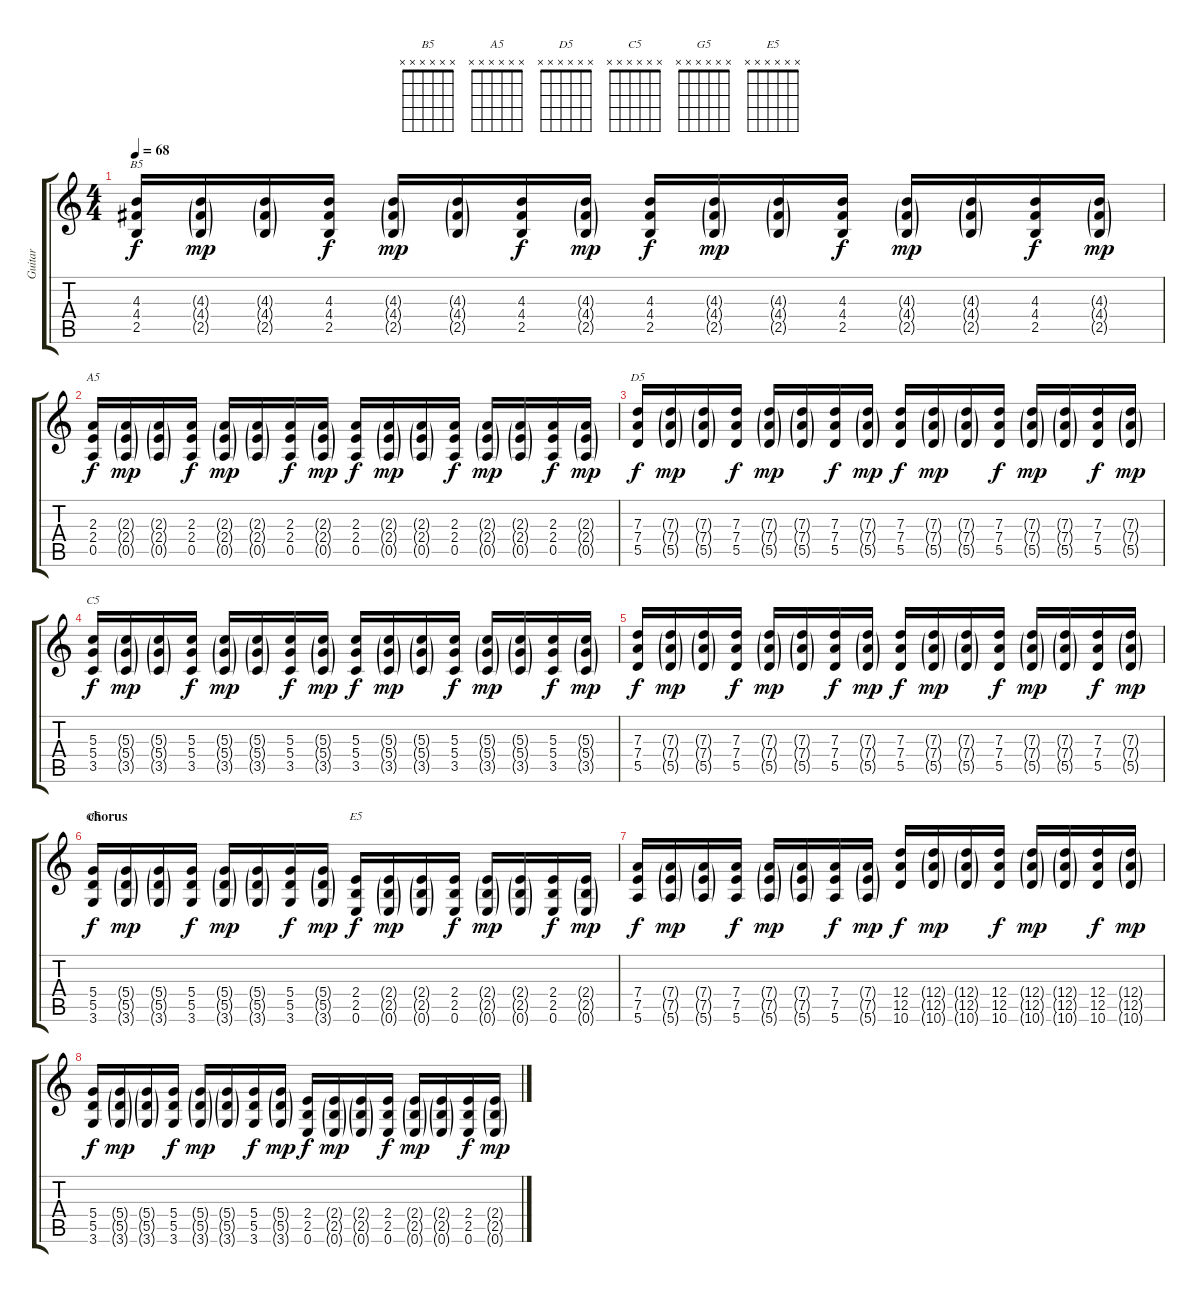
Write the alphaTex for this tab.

\track ("Guitar" "Guitar") {instrument overdrivenguitar}
\staff {score tabs}
\tuning (E4 B3 G3 D3 A2 E2) {hide}
\chord ("B5" x x x x x x)
\chord ("A5" x x x x x x)
\chord ("D5" x x x x x x)
\chord ("C5" x x x x x x)
\chord ("G5" x x x x x x)
\chord ("E5" x x x x x x)
\ts (4 4)
\tempo 68
\clef g2
\ks c
(4.3 4.4 2.5).16{ch "B5" dy f} (4.3{g} 4.4{g} 2.5{g}).16{dy mp} (4.3{g} 4.4{g} 2.5{g}).16 (4.3 4.4 2.5).16{dy f} (4.3{g} 4.4{g} 2.5{g}).16{dy mp} (4.3{g} 4.4{g} 2.5{g}).16 (4.3 4.4 2.5).16{dy f} (4.3{g} 4.4{g} 2.5{g}).16{dy mp} (4.3 4.4 2.5).16{dy f} (4.3{g} 4.4{g} 2.5{g}).16{dy mp} (4.3{g} 4.4{g} 2.5{g}).16 (4.3 4.4 2.5).16{dy f} (4.3{g} 4.4{g} 2.5{g}).16{dy mp} (4.3{g} 4.4{g} 2.5{g}).16 (4.3 4.4 2.5).16{dy f} (4.3{g} 4.4{g} 2.5{g}).16{dy mp} |
(2.3 2.4 0.5).16{ch "A5" dy f} (2.3{g} 2.4{g} 0.5{g}).16{dy mp} (2.3{g} 2.4{g} 0.5{g}).16 (2.3 2.4 0.5).16{dy f} (2.3{g} 2.4{g} 0.5{g}).16{dy mp} (2.3{g} 2.4{g} 0.5{g}).16 (2.3 2.4 0.5).16{dy f} (2.3{g} 2.4{g} 0.5{g}).16{dy mp} (2.3 2.4 0.5).16{dy f} (2.3{g} 2.4{g} 0.5{g}).16{dy mp} (2.3{g} 2.4{g} 0.5{g}).16 (2.3 2.4 0.5).16{dy f} (2.3{g} 2.4{g} 0.5{g}).16{dy mp} (2.3{g} 2.4{g} 0.5{g}).16 (2.3 2.4 0.5).16{dy f} (2.3{g} 2.4{g} 0.5{g}).16{dy mp} |
(7.3 7.4 5.5).16{ch "D5" dy f} (7.3{g} 7.4{g} 5.5{g}).16{dy mp} (7.3{g} 7.4{g} 5.5{g}).16 (7.3 7.4 5.5).16{dy f} (7.3{g} 7.4{g} 5.5{g}).16{dy mp} (7.3{g} 7.4{g} 5.5{g}).16 (7.3 7.4 5.5).16{dy f} (7.3{g} 7.4{g} 5.5{g}).16{dy mp} (7.3 7.4 5.5).16{dy f} (7.3{g} 7.4{g} 5.5{g}).16{dy mp} (7.3{g} 7.4{g} 5.5{g}).16 (7.3 7.4 5.5).16{dy f} (7.3{g} 7.4{g} 5.5{g}).16{dy mp} (7.3{g} 7.4{g} 5.5{g}).16 (7.3 7.4 5.5).16{dy f} (7.3{g} 7.4{g} 5.5{g}).16{dy mp} |
(5.3 5.4 3.5).16{ch "C5" dy f} (5.3{g} 5.4{g} 3.5{g}).16{dy mp} (5.3{g} 5.4{g} 3.5{g}).16 (5.3 5.4 3.5).16{dy f} (5.3{g} 5.4{g} 3.5{g}).16{dy mp} (5.3{g} 5.4{g} 3.5{g}).16 (5.3 5.4 3.5).16{dy f} (5.3{g} 5.4{g} 3.5{g}).16{dy mp} (5.3 5.4 3.5).16{dy f} (5.3{g} 5.4{g} 3.5{g}).16{dy mp} (5.3{g} 5.4{g} 3.5{g}).16 (5.3 5.4 3.5).16{dy f} (5.3{g} 5.4{g} 3.5{g}).16{dy mp} (5.3{g} 5.4{g} 3.5{g}).16 (5.3 5.4 3.5).16{dy f} (5.3{g} 5.4{g} 3.5{g}).16{dy mp} |
(7.3 7.4 5.5).16{dy f} (7.3{g} 7.4{g} 5.5{g}).16{dy mp} (7.3{g} 7.4{g} 5.5{g}).16 (7.3 7.4 5.5).16{dy f} (7.3{g} 7.4{g} 5.5{g}).16{dy mp} (7.3{g} 7.4{g} 5.5{g}).16 (7.3 7.4 5.5).16{dy f} (7.3{g} 7.4{g} 5.5{g}).16{dy mp} (7.3 7.4 5.5).16{dy f} (7.3{g} 7.4{g} 5.5{g}).16{dy mp} (7.3{g} 7.4{g} 5.5{g}).16 (7.3 7.4 5.5).16{dy f} (7.3{g} 7.4{g} 5.5{g}).16{dy mp} (7.3{g} 7.4{g} 5.5{g}).16 (7.3 7.4 5.5).16{dy f} (7.3{g} 7.4{g} 5.5{g}).16{dy mp} |
\section ("" "chorus")
(5.4 5.5 3.6).16{ch "G5" dy f volume 14} (5.4{g} 5.5{g} 3.6{g}).16{dy mp} (5.4{g} 5.5{g} 3.6{g}).16 (5.4 5.5 3.6).16{dy f} (5.4{g} 5.5{g} 3.6{g}).16{dy mp} (5.4{g} 5.5{g} 3.6{g}).16 (5.4 5.5 3.6).16{dy f} (5.4{g} 5.5{g} 3.6{g}).16{dy mp} (2.4 2.5 0.6).16{ch "E5" dy f} (2.4{g} 2.5{g} 0.6{g}).16{dy mp} (2.4{g} 2.5{g} 0.6{g}).16 (2.4 2.5 0.6).16{dy f} (2.4{g} 2.5{g} 0.6{g}).16{dy mp} (2.4{g} 2.5{g} 0.6{g}).16 (2.4 2.5 0.6).16{dy f} (2.4{g} 2.5{g} 0.6{g}).16{dy mp} |
(7.4 7.5 5.6).16{dy f} (7.4{g} 7.5{g} 5.6{g}).16{dy mp} (7.4{g} 7.5{g} 5.6{g}).16 (7.4 7.5 5.6).16{dy f} (7.4{g} 7.5{g} 5.6{g}).16{dy mp} (7.4{g} 7.5{g} 5.6{g}).16 (7.4 7.5 5.6).16{dy f} (7.4{g} 7.5{g} 5.6{g}).16{dy mp} (12.4 12.5 10.6).16{dy f} (12.4{g} 12.5{g} 10.6{g}).16{dy mp} (12.4{g} 12.5{g} 10.6{g}).16 (12.4 12.5 10.6).16{dy f} (12.4{g} 12.5{g} 10.6{g}).16{dy mp} (12.4{g} 12.5{g} 10.6{g}).16 (12.4 12.5 10.6).16{dy f} (12.4{g} 12.5{g} 10.6{g}).16{dy mp} |
(5.4 5.5 3.6).16{dy f} (5.4{g} 5.5{g} 3.6{g}).16{dy mp} (5.4{g} 5.5{g} 3.6{g}).16 (5.4 5.5 3.6).16{dy f} (5.4{g} 5.5{g} 3.6{g}).16{dy mp} (5.4{g} 5.5{g} 3.6{g}).16 (5.4 5.5 3.6).16{dy f} (5.4{g} 5.5{g} 3.6{g}).16{dy mp} (2.4 2.5 0.6).16{dy f} (2.4{g} 2.5{g} 0.6{g}).16{dy mp} (2.4{g} 2.5{g} 0.6{g}).16 (2.4 2.5 0.6).16{dy f} (2.4{g} 2.5{g} 0.6{g}).16{dy mp} (2.4{g} 2.5{g} 0.6{g}).16 (2.4 2.5 0.6).16{dy f} (2.4{g} 2.5{g} 0.6{g}).16{dy mp}
